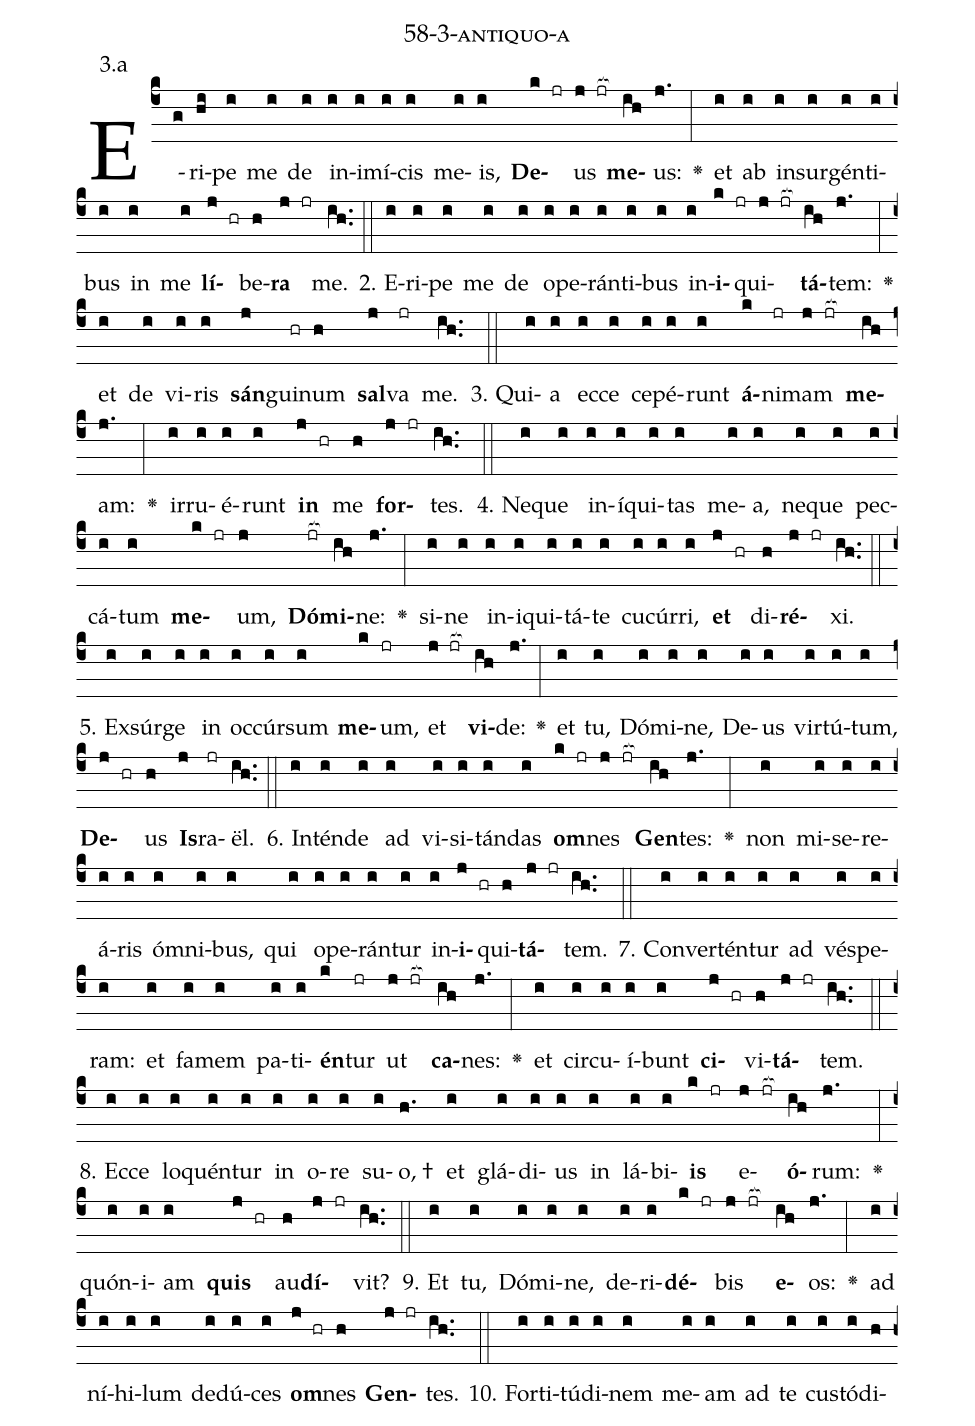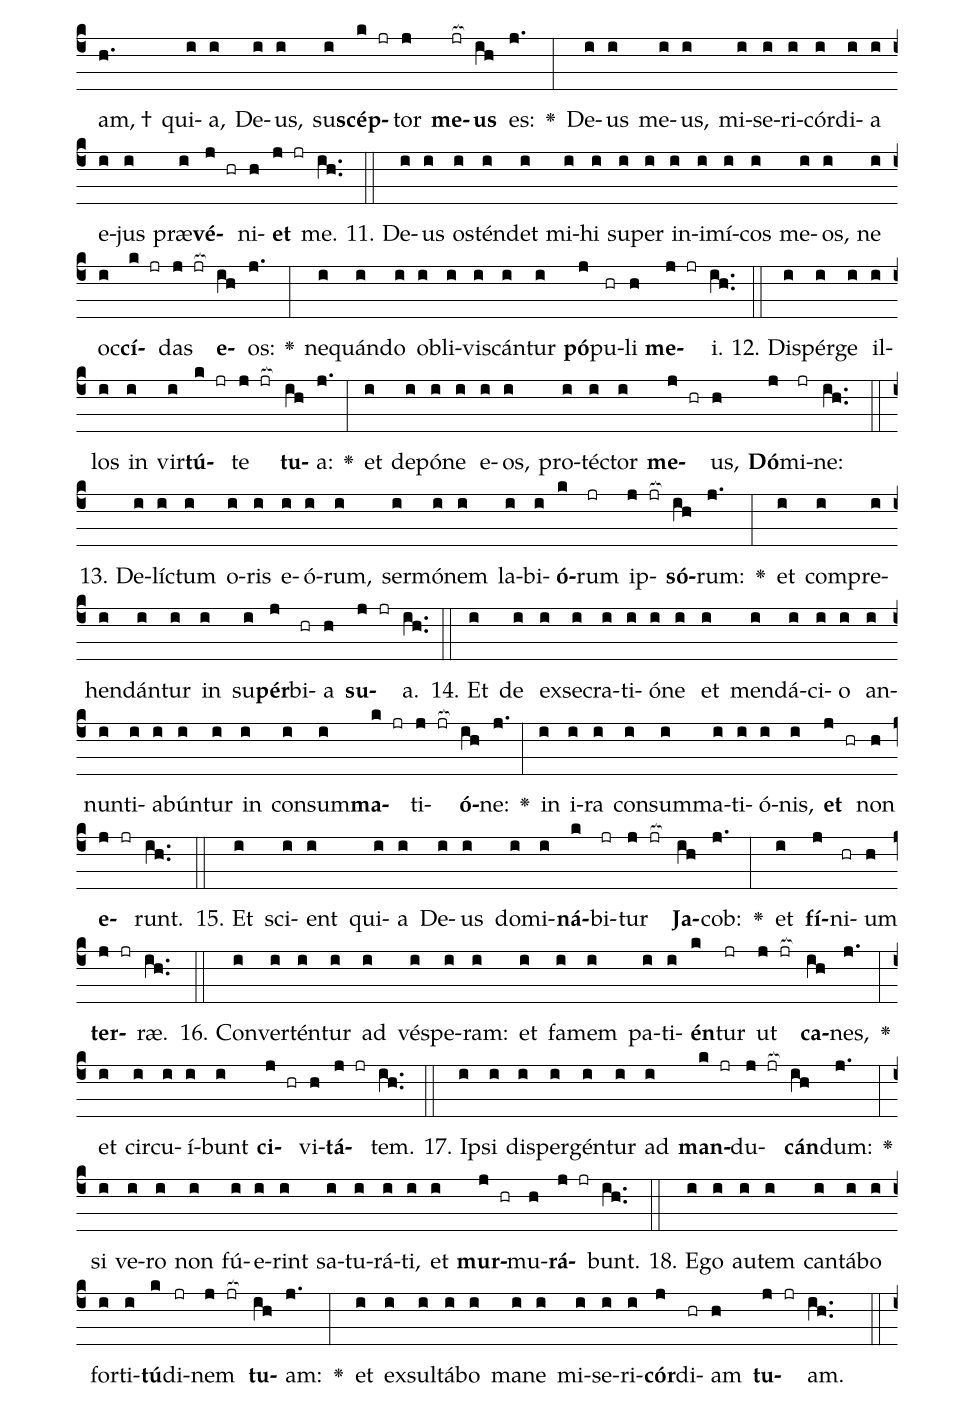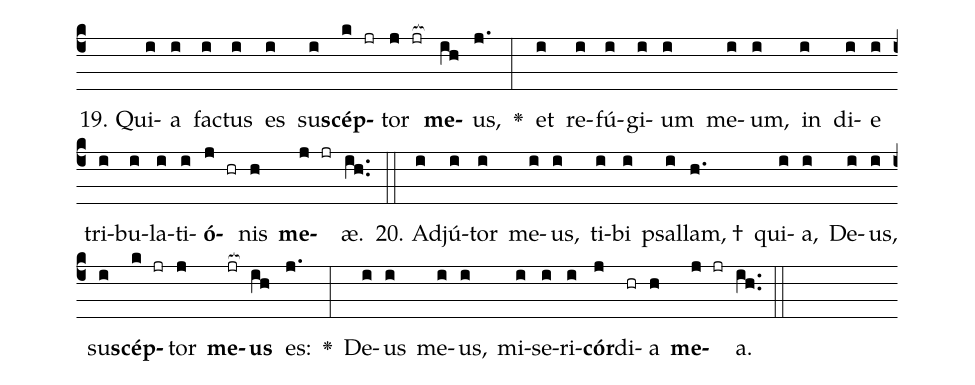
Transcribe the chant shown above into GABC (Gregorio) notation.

name: 58-3-antiquo-a;
annotation: 3.a;
%%
(c4)E(g)ri(hi)pe(i) me(i) de(i) in(i)i(i)mí(i)cis(i) me(i)is,(i) <b>De</b>(k jr)us(j jr[ocb:1{]) <b>me</b>(ih[ocb:0}])us:(j.) <v>\greheightstar</v>(:) et(i) ab(i) in(i)sur(i)gén(i)ti(i)bus(i) in(i) me(i) <b>lí</b>(j hr)be(h)<b>ra</b>(j jr) me.(ih..) (::)
2. E(i)ri(i)pe(i) me(i) de(i) o(i)pe(i)rán(i)ti(i)bus(i) in(i)<b>i</b>(k jr)qui(j jr[ocb:1{])<b>tá</b>(ih[ocb:0}])tem:(j.) <v>\greheightstar</v>(:) et(i) de(i) vi(i)ris(i) <b>sán</b>(j)gui(hr)num(h) <b>sal</b>(j)va(jr) me.(ih..) (::)
3. Qui(i)a(i) ec(i)ce(i) ce(i)pé(i)runt(i) <b>á</b>(k)ni(jr)mam(j jr[ocb:1{]) <b>me</b>(ih[ocb:0}])am:(j.) <v>\greheightstar</v>(:) ir(i)ru(i)é(i)runt(i) <b>in</b>(j hr) me(h) <b>for</b>(j jr)tes.(ih..) (::)
4. Ne(i)que(i) in(i)í(i)qui(i)tas(i) me(i)a,(i) ne(i)que(i) pec(i)cá(i)tum(i) <b>me</b>(k jr)um,(j) <b>Dó</b>(jr[ocb:1{])<b>mi</b>(ih[ocb:0}])ne:(j.) <v>\greheightstar</v>(:) si(i)ne(i) in(i)i(i)qui(i)tá(i)te(i) cu(i)cúr(i)ri,(i) <b>et</b>(j hr) di(h)<b>ré</b>(j jr)xi.(ih..) (::)
5. Ex(i)súr(i)ge(i) in(i) oc(i)cúr(i)sum(i) <b>me</b>(k)um,(jr) et(j jr[ocb:1{]) <b>vi</b>(ih[ocb:0}])de:(j.) <v>\greheightstar</v>(:) et(i) tu,(i) Dó(i)mi(i)ne,(i) De(i)us(i) vir(i)tú(i)tum,(i) <b>De</b>(j hr)us(h) <b>Is</b>(j)ra(jr)ël.(ih..) (::)
6. In(i)tén(i)de(i) ad(i) vi(i)si(i)tán(i)das(i) <b>om</b>(k jr)nes(j jr[ocb:1{]) <b>Gen</b>(ih[ocb:0}])tes:(j.) <v>\greheightstar</v>(:) non(i) mi(i)se(i)re(i)á(i)ris(i) óm(i)ni(i)bus,(i) qui(i) o(i)pe(i)rán(i)tur(i) in(i)<b>i</b>(j hr)qui(h)<b>tá</b>(j jr)tem.(ih..) (::)
7. Con(i)ver(i)tén(i)tur(i) ad(i) vés(i)pe(i)ram:(i) et(i) fa(i)mem(i) pa(i)ti(i)<b>én</b>(k)tur(jr) ut(j jr[ocb:1{]) <b>ca</b>(ih[ocb:0}])nes:(j.) <v>\greheightstar</v>(:) et(i) cir(i)cu(i)í(i)bunt(i) <b>ci</b>(j hr)vi(h)<b>tá</b>(j jr)tem.(ih..) (::)
8. Ec(i)ce(i) lo(i)quén(i)tur(i) in(i) o(i)re(i) su(i)o, †(h.) et(i) glá(i)di(i)us(i) in(i) lá(i)bi(i)<b>is</b>(k jr) e(j jr[ocb:1{])<b>ó</b>(ih[ocb:0}])rum:(j.) <v>\greheightstar</v>(:) quón(i)i(i)am(i) <b>quis</b>(j hr) au(h)<b>dí</b>(j jr)vit?(ih..) (::)
9. Et(i) tu,(i) Dó(i)mi(i)ne,(i) de(i)ri(i)<b>dé</b>(k jr)bis(j jr[ocb:1{]) <b>e</b>(ih[ocb:0}])os:(j.) <v>\greheightstar</v>(:) ad(i) ní(i)hi(i)lum(i) de(i)dú(i)ces(i) <b>om</b>(j hr)nes(h) <b>Gen</b>(j jr)tes.(ih..) (::)
10. For(i)ti(i)tú(i)di(i)nem(i) me(i)am(i) ad(i) te(i) cus(i)tó(i)di(h)am, †(h.) qui(i)a,(i) De(i)us,(i) su(i)<b>scép</b>(k jr)tor(j) <b>me</b>(jr[ocb:1{])<b>us</b>(ih[ocb:0}]) es:(j.) <v>\greheightstar</v>(:) De(i)us(i) me(i)us,(i) mi(i)se(i)ri(i)cór(i)di(i)a(i) e(i)jus(i) præ(i)<b>vé</b>(j hr)ni(h)<b>et</b>(j jr) me.(ih..) (::)
11. De(i)us(i) os(i)tén(i)det(i) mi(i)hi(i) su(i)per(i) in(i)i(i)mí(i)cos(i) me(i)os,(i) ne(i) oc(i)<b>cí</b>(k jr)das(j jr[ocb:1{]) <b>e</b>(ih[ocb:0}])os:(j.) <v>\greheightstar</v>(:) ne(i)quán(i)do(i) ob(i)li(i)vis(i)cán(i)tur(i) <b>pó</b>(j)pu(hr)li(h) <b>me</b>(j jr)i.(ih..) (::)
12. Di(i)spér(i)ge(i) il(i)los(i) in(i) vir(i)<b>tú</b>(k jr)te(j jr[ocb:1{]) <b>tu</b>(ih[ocb:0}])a:(j.) <v>\greheightstar</v>(:) et(i) de(i)pó(i)ne(i) e(i)os,(i) pro(i)téc(i)tor(i) <b>me</b>(j hr)us,(h) <b>Dó</b>(j)mi(jr)ne:(ih..) (::)
13. De(i)líc(i)tum(i) o(i)ris(i) e(i)ó(i)rum,(i) ser(i)mó(i)nem(i) la(i)bi(i)<b>ó</b>(k)rum(jr) ip(j jr[ocb:1{])<b>só</b>(ih[ocb:0}])rum:(j.) <v>\greheightstar</v>(:) et(i) com(i)pre(i)hen(i)dán(i)tur(i) in(i) su(i)<b>pér</b>(j)bi(hr)a(h) <b>su</b>(j jr)a.(ih..) (::)
14. Et(i) de(i) ex(i)se(i)cra(i)ti(i)ó(i)ne(i) et(i) men(i)dá(i)ci(i)o(i) an(i)nun(i)ti(i)a(i)bún(i)tur(i) in(i) con(i)sum(i)<b>ma</b>(k jr)ti(j jr[ocb:1{])<b>ó</b>(ih[ocb:0}])ne:(j.) <v>\greheightstar</v>(:) in(i) i(i)ra(i) con(i)sum(i)ma(i)ti(i)ó(i)nis,(i) <b>et</b>(j hr) non(h) <b>e</b>(j jr)runt.(ih..) (::)
15. Et(i) sci(i)ent(i) qui(i)a(i) De(i)us(i) do(i)mi(i)<b>ná</b>(k)bi(jr)tur(j jr[ocb:1{]) <b>Ja</b>(ih[ocb:0}])cob:(j.) <v>\greheightstar</v>(:) et(i) <b>fí</b>(j)ni(hr)um(h) <b>ter</b>(j jr)ræ.(ih..) (::)
16. Con(i)ver(i)tén(i)tur(i) ad(i) vés(i)pe(i)ram:(i) et(i) fa(i)mem(i) pa(i)ti(i)<b>én</b>(k)tur(jr) ut(j jr[ocb:1{]) <b>ca</b>(ih[ocb:0}])nes,(j.) <v>\greheightstar</v>(:) et(i) cir(i)cu(i)í(i)bunt(i) <b>ci</b>(j hr)vi(h)<b>tá</b>(j jr)tem.(ih..) (::)
17. Ip(i)si(i) di(i)sper(i)gén(i)tur(i) ad(i) <b>man</b>(k jr)du(j jr[ocb:1{])<b>cán</b>(ih[ocb:0}])dum:(j.) <v>\greheightstar</v>(:) si(i) ve(i)ro(i) non(i) fú(i)e(i)rint(i) sa(i)tu(i)rá(i)ti,(i) et(i) <b>mur</b>(j hr)mu(h)<b>rá</b>(j jr)bunt.(ih..) (::)
18. E(i)go(i) au(i)tem(i) can(i)tá(i)bo(i) for(i)ti(i)<b>tú</b>(k)di(jr)nem(j jr[ocb:1{]) <b>tu</b>(ih[ocb:0}])am:(j.) <v>\greheightstar</v>(:) et(i) ex(i)sul(i)tá(i)bo(i) ma(i)ne(i) mi(i)se(i)ri(i)<b>cór</b>(j)di(hr)am(h) <b>tu</b>(j jr)am.(ih..) (::)
19. Qui(i)a(i) fac(i)tus(i) es(i) su(i)<b>scép</b>(k jr)tor(j jr[ocb:1{]) <b>me</b>(ih[ocb:0}])us,(j.) <v>\greheightstar</v>(:) et(i) re(i)fú(i)gi(i)um(i) me(i)um,(i) in(i) di(i)e(i) tri(i)bu(i)la(i)ti(i)<b>ó</b>(j hr)nis(h) <b>me</b>(j jr)æ.(ih..) (::)
20. Ad(i)jú(i)tor(i) me(i)us,(i) ti(i)bi(i) psal(i)lam, †(h.) qui(i)a,(i) De(i)us,(i) su(i)<b>scép</b>(k jr)tor(j) <b>me</b>(jr[ocb:1{])<b>us</b>(ih[ocb:0}]) es:(j.) <v>\greheightstar</v>(:) De(i)us(i) me(i)us,(i) mi(i)se(i)ri(i)<b>cór</b>(j)di(hr)a(h) <b>me</b>(j jr)a.(ih..) (::)
